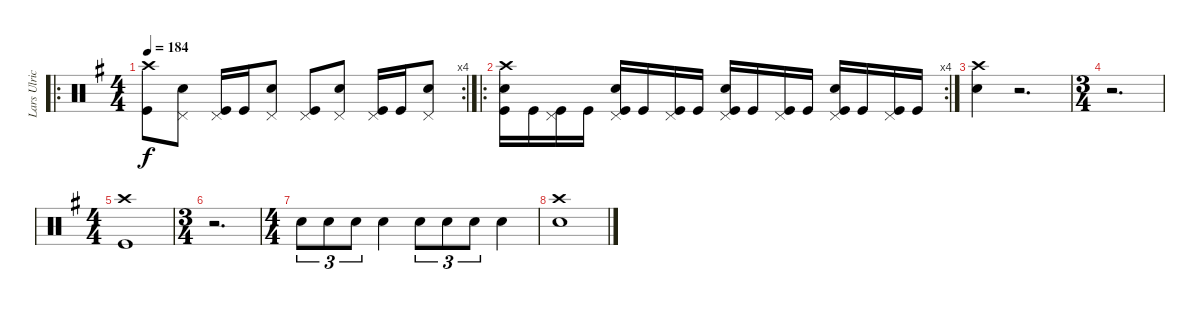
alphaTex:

\track ("Lars Ulrich" "Lars Ulric") {instrument percussion}
\staff {score}
\articulation defaults
\ro
\rc 4
\ts (4 4)
\tempo 184
\clef neutral
\ks g
("Crash high (hit)" "Kick (hit)").8{dy f} ("Pedal Hi-Hat (hit)" "Snare (hit) 2").8 ("Pedal Hi-Hat (hit)" "Kick (hit)").16 "Kick (hit)".16 ("Pedal Hi-Hat (hit)" "Snare (hit) 2").8 ("Pedal Hi-Hat (hit)" "Kick (hit)").8 ("Pedal Hi-Hat (hit)" "Snare (hit) 2").8 ("Pedal Hi-Hat (hit)" "Kick (hit)").16 "Kick (hit)".16 ("Pedal Hi-Hat (hit)" "Snare (hit) 2").8 |
\ro
\rc 4
("Crash high (hit)" "Snare (hit) 2" "Kick (hit)").16 "Kick (hit)".16 ("Pedal Hi-Hat (hit)" "Kick (hit)").16 "Kick (hit)".16 ("Pedal Hi-Hat (hit)" "Snare (hit) 2" "Kick (hit)").16 "Kick (hit)".16 ("Pedal Hi-Hat (hit)" "Kick (hit)").16 "Kick (hit)".16 ("Pedal Hi-Hat (hit)" "Snare (hit) 2" "Kick (hit)").16 "Kick (hit)".16 ("Pedal Hi-Hat (hit)" "Kick (hit)").16 "Kick (hit)".16 ("Pedal Hi-Hat (hit)" "Snare (hit) 2" "Kick (hit)").16 "Kick (hit)".16 ("Pedal Hi-Hat (hit)" "Kick (hit)").16 "Kick (hit)".16 |
("Crash high (hit)" "Snare (hit) 2").4 r.2{d volume 0} |
\ts (3 4)
r.2{d} |
\ts (4 4)
("Crash high (hit)" "Kick (hit)").1{volume 11} |
\ts (3 4)
r.2{d} |
\ts (4 4)
"Snare (hit) 2".8{tu (3 2)} "Snare (hit) 2".8{tu (3 2)} "Snare (hit) 2".8{tu (3 2)} "Snare (hit) 2".4 "Snare (hit) 2".8{tu (3 2)} "Snare (hit) 2".8{tu (3 2)} "Snare (hit) 2".8{tu (3 2)} "Snare (hit) 2".4 |
("Crash high (hit)" "Snare (hit) 2").1
